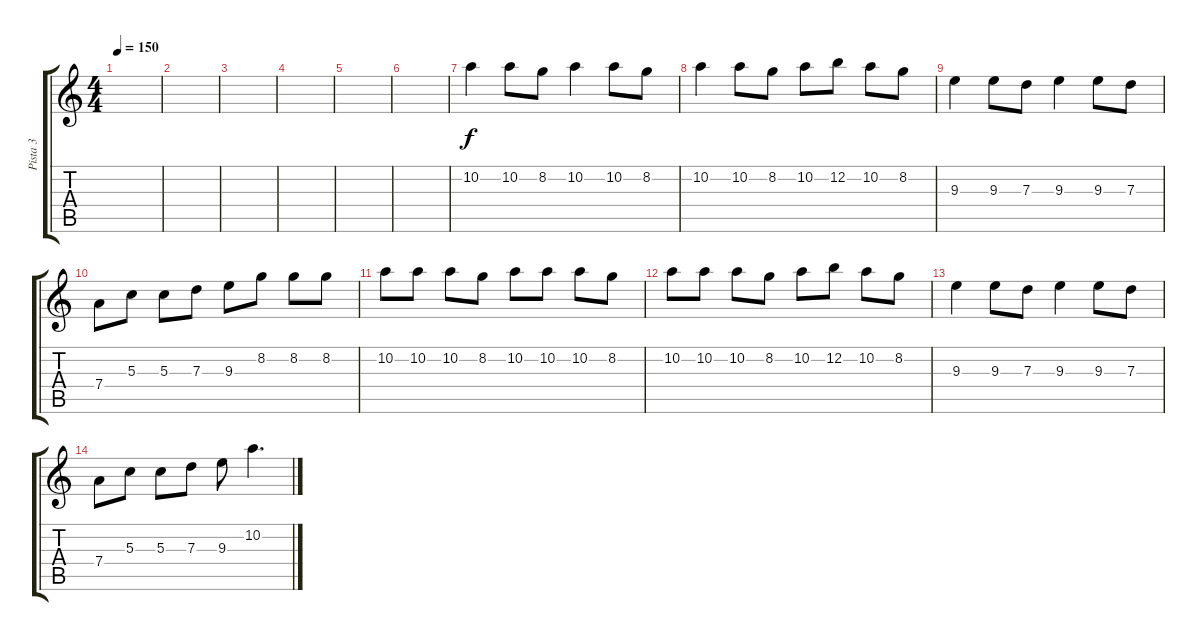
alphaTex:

\track ("Pista 3" "Pista 3") {instrument acousticguitarsteel}
\staff {score tabs}
\tuning (E4 B3 G3 D3 A2 E2) {hide}
\ts (4 4)
\tempo 150
\clef g2
\ks c
|
|
|
|
|
|
10.2.4 10.2.8 8.2.8 10.2.4 10.2.8 8.2.8 |
10.2.4 10.2.8 8.2.8 10.2.8 12.2.8 10.2.8 8.2.8 |
9.3.4 9.3.8 7.3.8 9.3.4 9.3.8 7.3.8 |
7.4.8 5.3.8 5.3.8 7.3.8 9.3.8 8.2.8 8.2.8 8.2.8 |
10.2.8 10.2.8 10.2.8 8.2.8 10.2.8 10.2.8 10.2.8 8.2.8 |
10.2.8 10.2.8 10.2.8 8.2.8 10.2.8 12.2.8 10.2.8 8.2.8 |
9.3.4 9.3.8 7.3.8 9.3.4 9.3.8 7.3.8 |
7.4.8 5.3.8 5.3.8 7.3.8 9.3.8 10.2.4{d}
